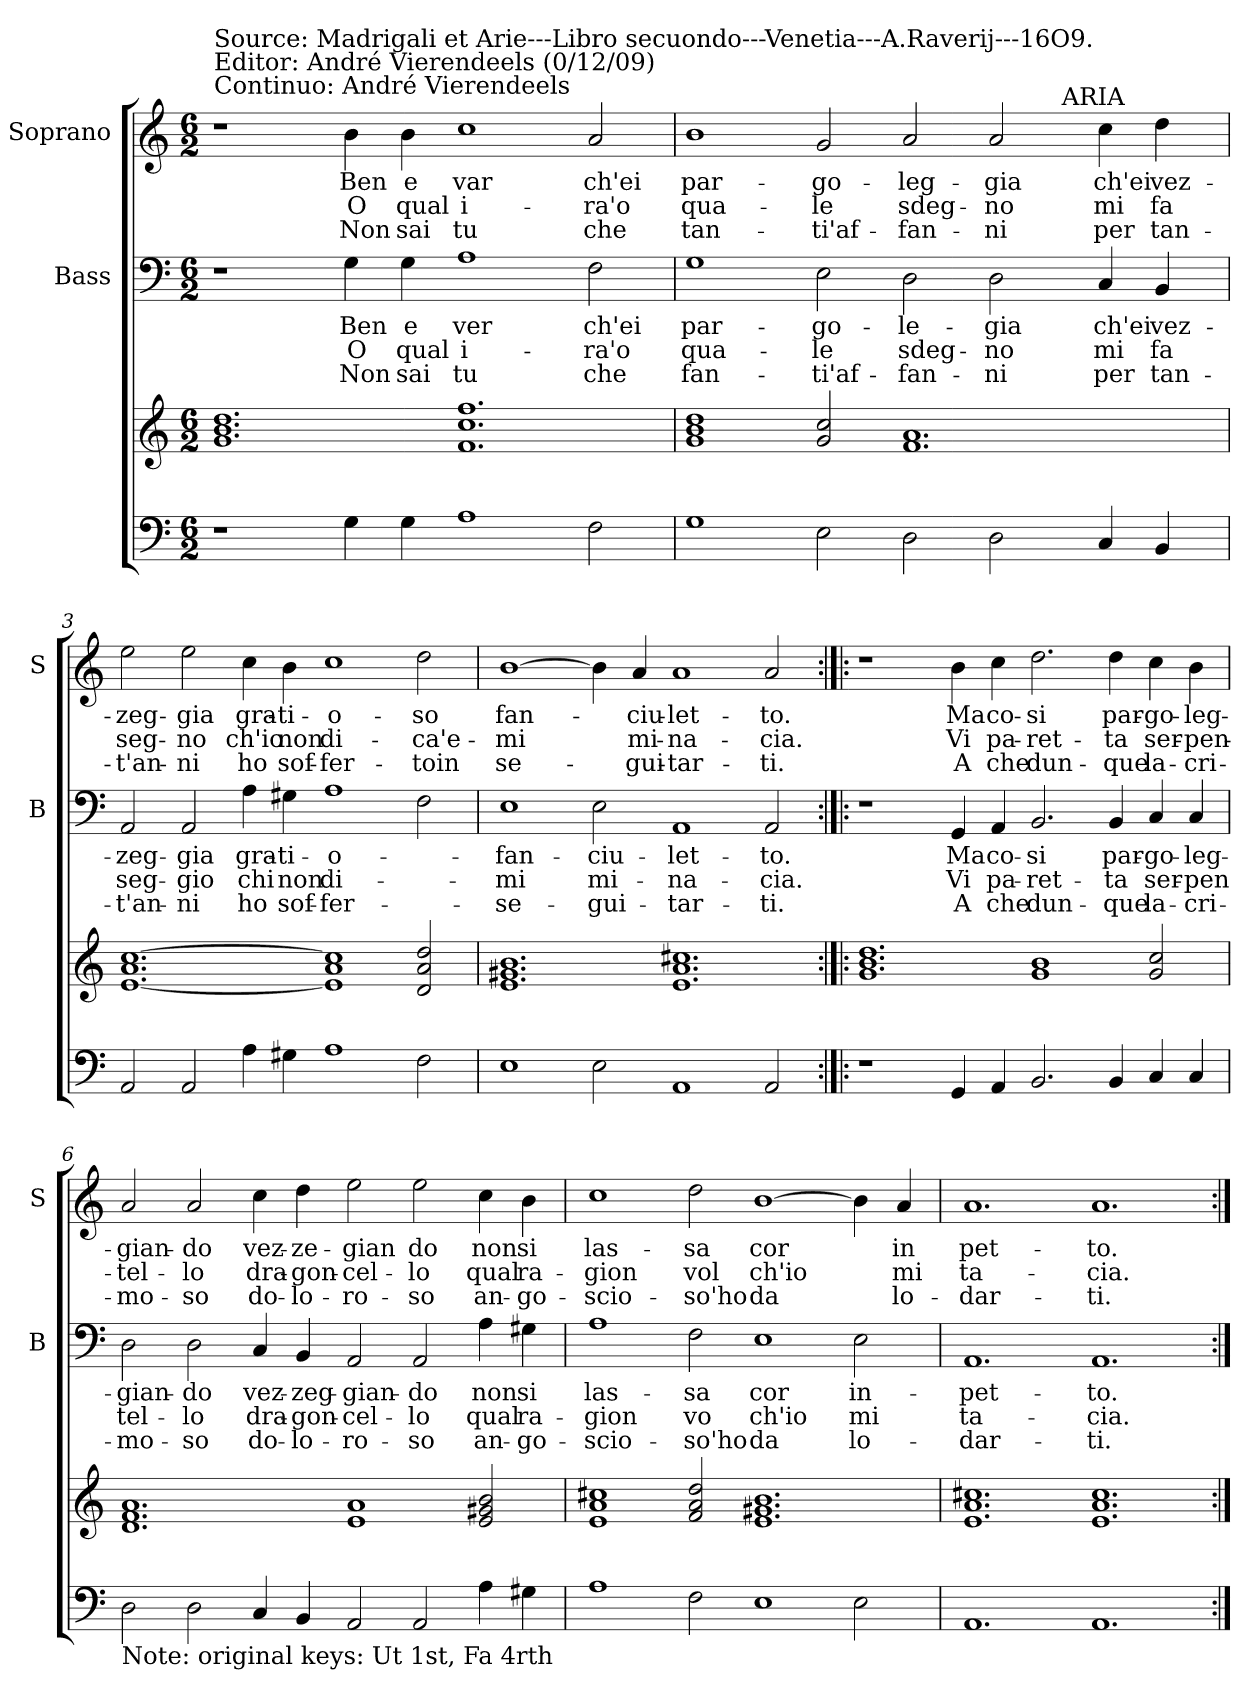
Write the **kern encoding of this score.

**kern	**kern	**kern	**text	**text	**text	**kern	**text	**text	**text
*part3	*part3	*part2	*part2	*part2	*part2	*part1	*part1	*part1	*part1
*staff4	*staff3	*staff2	*staff2	*staff2	*staff2	*staff1	*staff1	*staff1	*staff1
*	*	*I"Bass	*	*	*	*I"Soprano	*	*	*
*	*	*I'B	*	*	*	*I'S	*	*	*
*clefF4	*clefG2	*clefF4	*	*	*	*clefG2	*	*	*
*k[]	*k[]	*k[]	*	*	*	*k[]	*	*	*
*C:	*C:	*C:	*	*	*	*C:	*	*	*
*M6/2	*M6/2	*M6/2	*	*	*	*M6/2	*	*	*
=1	=1	=1	=1	=1	=1	=1	=1	=1	=1
!	!	!	!	!	!	!LO:TX:a:t=Source&colon; Madrigali et Arie---Libro secuondo---Venetia---A.Raverij---16O9.\nEditor&colon; André Vierendeels (0/12/09)\nContinuo&colon; André Vierendeels	!	!	!
1r	1.g 1.b 1.dd	1r	.	.	.	1r	.	.	.
4G\	.	4G\	Ben	O	Non	4b\	Ben	O	Non
4G\	.	4G\	e	qual	sai	4b\	e	qual	sai
1A	1.f 1.cc 1.ff	1A	ver	i-	tu	1cc	var	i-	tu
2F\	.	2F\	ch'ei	-ra'o	che	2a/	ch'ei	-ra'o	che
=2	=2	=2	=2	=2	=2	=2	=2	=2	=2
*	*	*	*	*	*	*^	*	*	*
1G	1g 1b 1dd	1G	par-	qua-	fan-	1b	1ryy	par-	qua-	tan-
2E\	2g/ 2cc/	2E\	-go-	-le	-ti'af-	2g/	1ryy	-go-	-le	-ti'af-
2D\	1.f 1.a	2D\	-le-	sdeg-	-fan-	2a/	.	-leg-	sdeg-	-fan-
2D\	.	2D\	-gia	-no	-ni	2a/	4.ryy	-gia	-no	-ni
!	!	!	!	!	!	!	!LO:TX:a:t=ARIA	!	!	!
.	.	.	.	.	.	.	2ryy	.	.	.
4C/	.	4C/	ch'ei	mi	per	4cc\	.	ch'ei	mi	per
4BB/	.	4BB/	vez-	fa	tan-	4dd\	.	vez-	fa	tan-
.	.	.	.	.	.	.	8ryy	.	.	.
*	*	*	*	*	*	*v	*v	*	*	*
=3	=3	=3	=3	=3	=3	=3	=3	=3	=3
2AA/	[1.e 1.a [1.cc	2AA/	-zeg-	seg-	-t'an-	2ee\	-zeg-	seg-	-t'an-
2AA/	.	2AA/	-gia	-gio	-ni	2ee\	-gia	-no	-ni
4A\	.	4A\	gra-	chi	ho	4cc\	gra-	ch'io	ho
4G#X\	.	4G#X\	-ti-	non	sof-	4b\	-ti-	non	sof-
1A	1e] 1a 1cc]	1A	-o-	di-	-fer-	1cc	-o-	di-	-fer-
2F\	2d/ 2a/ 2dd/	2F\	.	.	.	2dd\	-so	-ca'e-	-toin
=4	=4	=4	=4	=4	=4	=4	=4	=4	=4
1E	1.e 1.g#X 1.b	1E	-fan-	-mi	-se-	[1b	fan-	-mi	se-
2E\	.	2E\	-ciu-	mi-	-gui-	4b\]	.	.	.
.	.	.	.	.	.	4a/	-ciu-	mi-	-gui-
1AA	1.e 1.a 1.cc#X	1AA	-let-	-na-	-tar-	1a	-let-	-na-	-tar-
2AA/	.	2AA/	-to.	-cia.	-ti.	2a/	-to.	-cia.	-ti.
!!LO:LB:g=z
=5:|!|:	=5:|!|:	=5:|!|:	=5:|!|:	=5:|!|:	=5:|!|:	=5:|!|:	=5:|!|:	=5:|!|:	=5:|!|:
1r	1.g 1.b 1.dd	1r	.	.	.	1r	.	.	.
4GG/	.	4GG/	Ma	Vi	A	4b\	Ma	Vi	A
4AA/	.	4AA/	co-	pa-	che	4cc\	co-	pa-	che
2.BB/	1g 1b	2.BB/	-si	-ret-	dun-	2.dd\	-si	-ret-	dun-
4BB/	.	4BB/	par-	-ta	-que	4dd\	par-	-ta	-que
4C/	2g/ 2cc/	4C/	-go-	ser-	la-	4cc\	-go-	ser-	la-
4C/	.	4C/	-leg-	-pen	-cri-	4b\	-leg-	-pen-	-cri-
=6	=6	=6	=6	=6	=6	=6	=6	=6	=6
!LO:TX:b:t=Note&colon; original keys&colon; Ut 1st, Fa 4rth	!	!	!	!	!	!	!	!	!
2D\	1.d 1.f 1.a	2D\	-gian-	tel-	-mo-	2a/	-gian-	-tel-	-mo-
2D\	.	2D\	-do	-lo	-so	2a/	-do	-lo	-so
4C/	.	4C/	vez-	dra-	do-	4cc\	vez-	dra-	do-
4BB/	.	4BB/	-zeg-	-gon-	-lo-	4dd\	-ze-	-gon-	-lo-
2AA/	1e 1a	2AA/	-gian-	-cel-	-ro-	2ee\	-gian	-cel-	-ro-
2AA/	.	2AA/	-do	-lo	-so	2ee\	do	-lo	-so
4A\	2e/ 2g#X/ 2b/	4A\	non	qual	an-	4cc\	non	qual	an-
4G#X\	.	4G#X\	si	ra-	-go-	4b\	si	ra-	-go-
=7	=7	=7	=7	=7	=7	=7	=7	=7	=7
1A	1e 1a 1cc#X	1A	las-	-gion	-scio-	1cc	las-	-gion	-scio-
2F\	2f/ 2a/ 2dd/	2F\	-sa	vo	-so'ho	2dd\	-sa	vol	-so'ho
1E	1.e 1.g#X 1.b	1E	cor	ch'io	da	[1b	cor	ch'io	da
2E\	.	2E\	in-	mi	lo-	4b\]	.	.	.
.	.	.	.	.	.	4a/	in	mi	lo-
=8	=8	=8	=8	=8	=8	=8	=8	=8	=8
1.AA	1.e 1.a 1.cc#X	1.AA	-pet-	ta-	-dar-	1.a	pet-	ta-	-dar-
1.AA	1.e 1.a 1.cc#	1.AA	-to.	-cia.	-ti.	1.a	-to.	-cia.	-ti.
=:|!	=:|!	=:|!	=:|!	=:|!	=:|!	=:|!	=:|!	=:|!	=:|!
*-	*-	*-	*-	*-	*-	*-	*-	*-	*-
